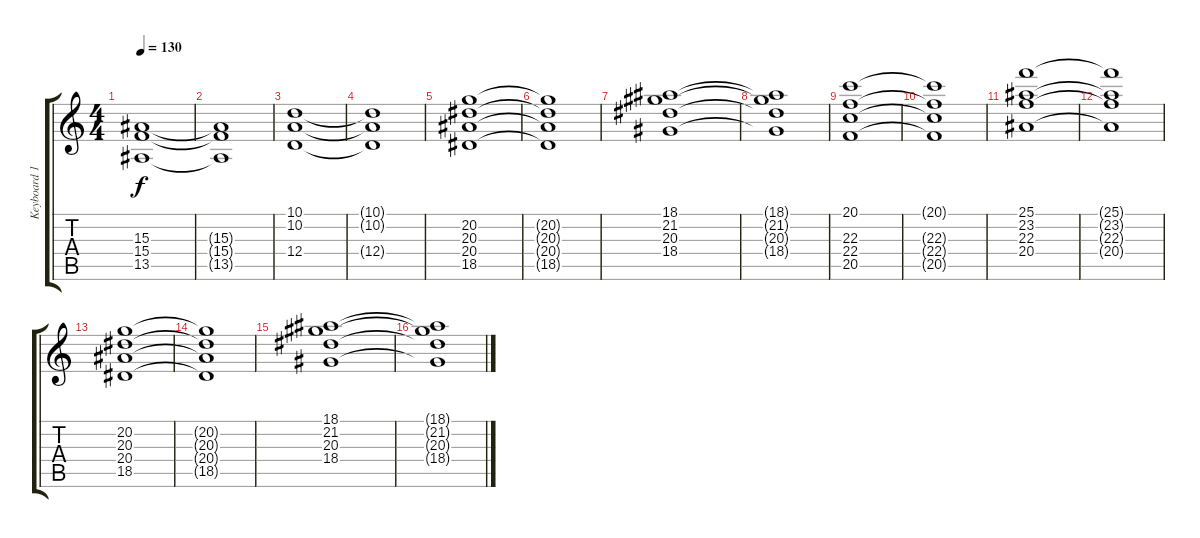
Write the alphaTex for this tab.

\track ("Keyboard 1" "Keyboard 1") {instrument stringensemble1}
\staff {score tabs}
\tuning (E4 B3 G3 D3 A2 E2) {hide}
\ts (4 4)
\tempo 130
\clef g2
\ks c
(15.3 15.4 13.5).1{dy f} |
(15.3{t} 15.4{t} 13.5{t}).1 |
(10.1 10.2 12.4).1 |
(10.1{t} 10.2{t} 12.4{t}).1 |
(20.2 20.3 20.4 18.5).1 |
(20.2{t} 20.3{t} 20.4{t} 18.5{t}).1 |
(18.1 21.2 20.3 18.4).1 |
(18.1{t} 21.2{t} 20.3{t} 18.4{t}).1 |
(20.1 22.3 22.4 20.5).1 |
(20.1{t} 22.3{t} 22.4{t} 20.5{t}).1 |
(25.1 23.2 22.3 20.4).1 |
(25.1{t} 23.2{t} 22.3{t} 20.4{t}).1 |
(20.2 20.3 20.4 18.5).1 |
(20.2{t} 20.3{t} 20.4{t} 18.5{t}).1 |
(18.1 21.2 20.3 18.4).1 |
(18.1{t} 21.2{t} 20.3{t} 18.4{t}).1
